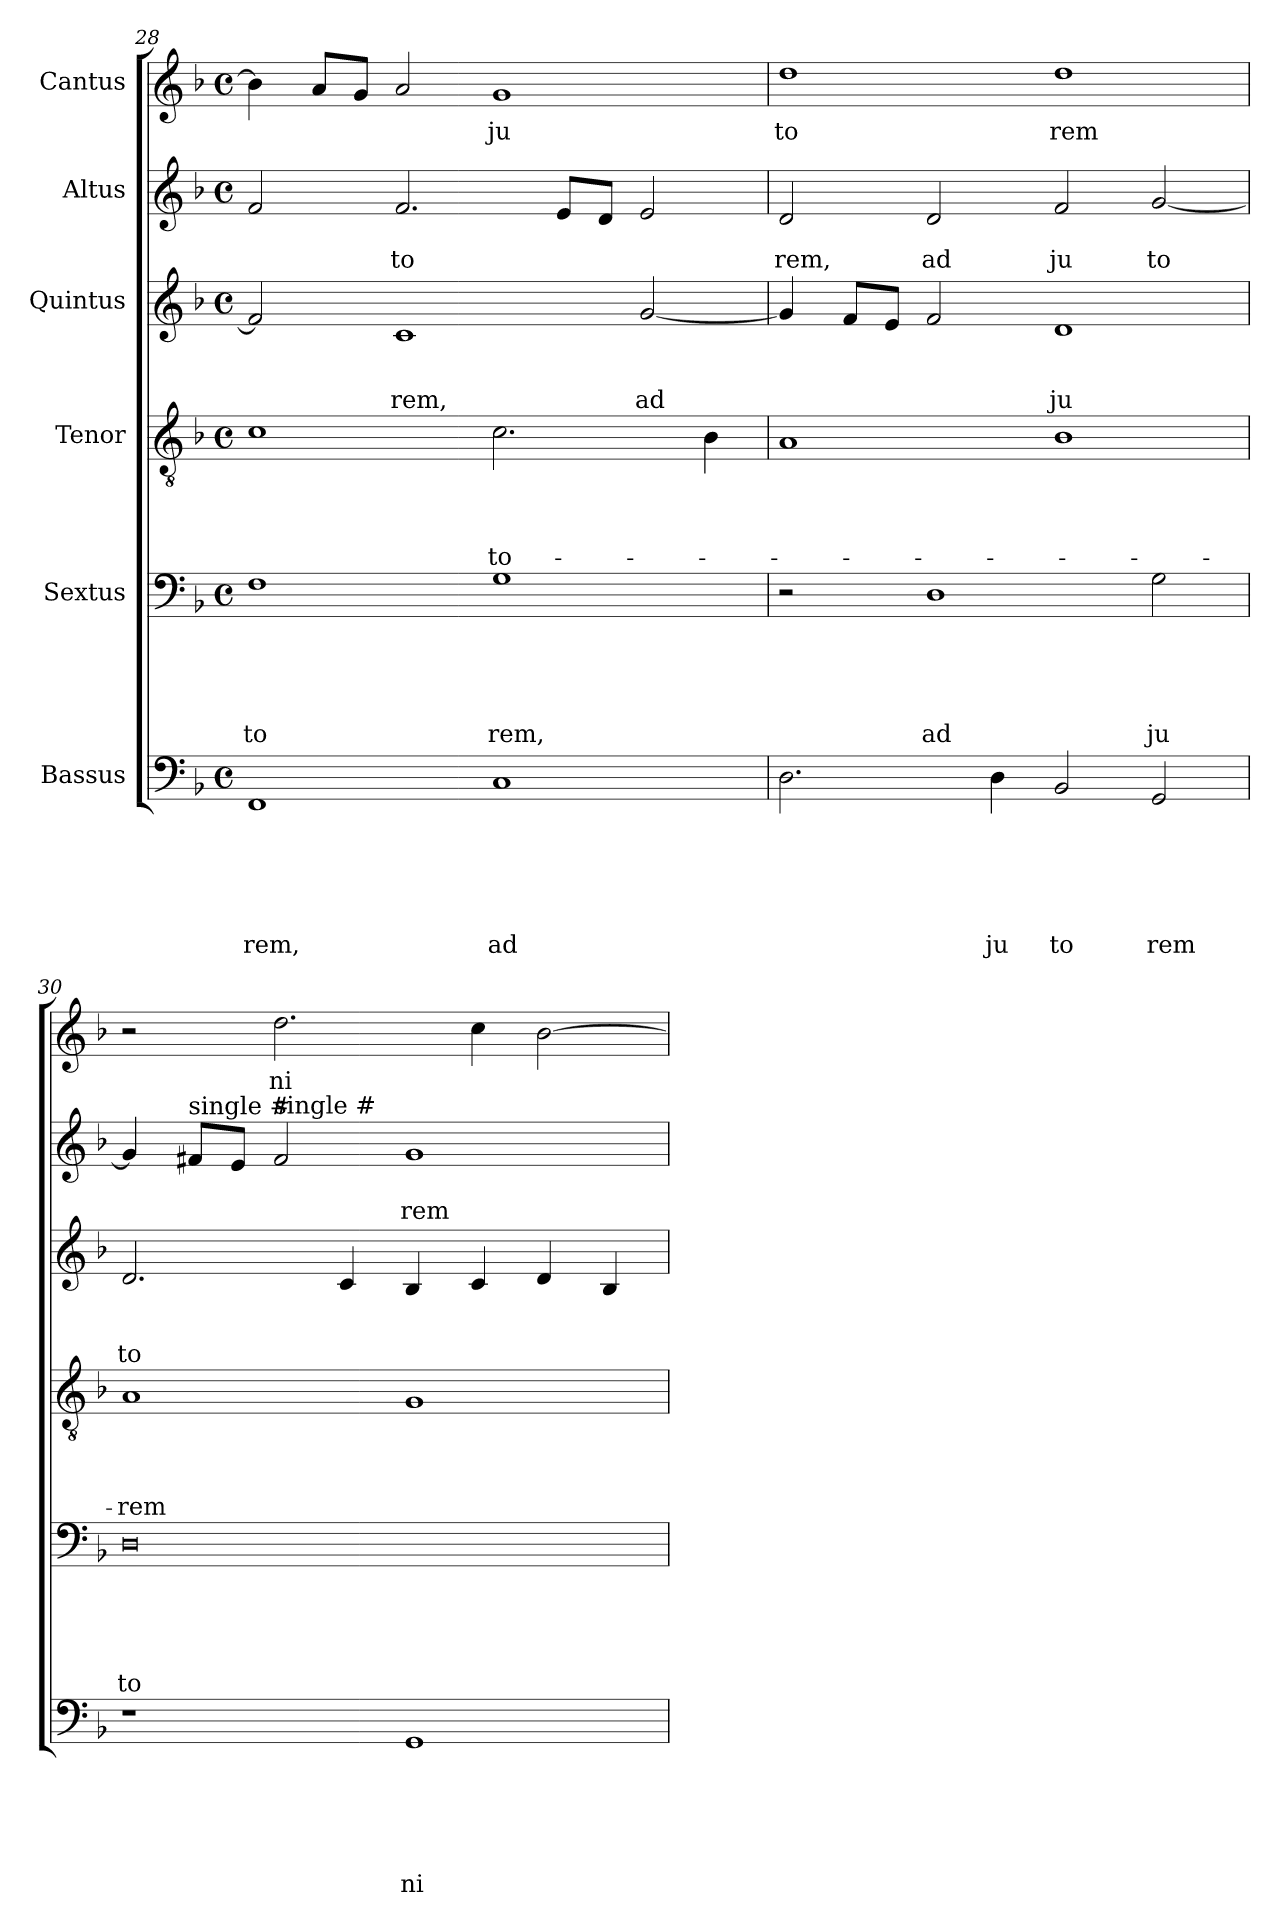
**kern	**text	**text	**text	**text	**text	**text	**kern	**text	**text	**text	**text	**text	**kern	**text	**text	**text	**text	**kern	**text	**text	**text	**kern	**text	**text	**kern	**text
*part6	*part6	*part6	*part6	*part6	*part6	*part6	*part5	*part5	*part5	*part5	*part5	*part5	*part4	*part4	*part4	*part4	*part4	*part3	*part3	*part3	*part3	*part2	*part2	*part2	*part1	*part1
*staff6	*staff6	*staff6	*staff6	*staff6	*staff6	*staff6	*staff5	*staff5	*staff5	*staff5	*staff5	*staff5	*staff4	*staff4	*staff4	*staff4	*staff4	*staff3	*staff3	*staff3	*staff3	*staff2	*staff2	*staff2	*staff1	*staff1
*I"Bassus	*	*	*	*	*	*	*I"Sextus	*	*	*	*	*	*I"Tenor	*	*	*	*	*I"Quintus	*	*	*	*I"Altus	*	*	*I"Cantus	*
*clefF4	*	*	*	*	*	*	*clefF4	*	*	*	*	*	*clefGv2	*	*	*	*	*clefG2	*	*	*	*clefG2	*	*	*clefG2	*
*k[b-]	*	*	*	*	*	*	*k[b-]	*	*	*	*	*	*k[b-]	*	*	*	*	*k[b-]	*	*	*	*k[b-]	*	*	*k[b-]	*
*F:	*	*	*	*	*	*	*F:	*	*	*	*	*	*F:	*	*	*	*	*F:	*	*	*	*F:	*	*	*F:	*
*M4/4	*	*	*	*	*	*	*M4/4	*	*	*	*	*	*M4/4	*	*	*	*	*M4/4	*	*	*	*M4/4	*	*	*M4/4	*
*met(c)	*	*	*	*	*	*	*met(c)	*	*	*	*	*	*met(c)	*	*	*	*	*met(c)	*	*	*	*met(c)	*	*	*met(c)	*
=28	=28	=28	=28	=28	=28	=28	=28	=28	=28	=28	=28	=28	=28	=28	=28	=28	=28	=28	=28	=28	=28	=28	=28	=28	=28	=28
!	!	!	!	!	!	!LO:LY:b	!	!	!	!	!	!LO:LY:b	!	!	!	!	!	!	!	!	!	!	!	!	!	!
1FF	.	.	.	.	.	rem,	1F	.	.	.	.	to	1c	.	.	.	.	2f/]	.	.	.	2f/	.	.	4b-\]	.
.	.	.	.	.	.	.	.	.	.	.	.	.	.	.	.	.	.	.	.	.	.	.	.	.	8a/L	.
.	.	.	.	.	.	.	.	.	.	.	.	.	.	.	.	.	.	.	.	.	.	.	.	.	8g/J	.
!	!	!	!	!	!	!	!	!	!	!	!	!	!	!	!	!	!	!	!	!	!LO:LY:b	!	!	!LO:LY:b	!	!
.	.	.	.	.	.	.	.	.	.	.	.	.	.	.	.	.	.	1c	.	.	rem,	2.f/	.	to	2a/	.
!	!	!	!	!	!	!LO:LY:b	!	!	!	!	!	!LO:LY:b	!	!	!	!	!LO:LY:b	!	!	!	!	!	!	!	!	!LO:LY:b
1C	.	.	.	.	.	ad	1G	.	.	.	.	rem,	2.c\	.	.	.	-to-	.	.	.	.	.	.	.	1g	ju
.	.	.	.	.	.	.	.	.	.	.	.	.	.	.	.	.	.	.	.	.	.	8e/L	.	.	.	.
.	.	.	.	.	.	.	.	.	.	.	.	.	.	.	.	.	.	.	.	.	.	8d/J	.	.	.	.
!	!	!	!	!	!	!	!	!	!	!	!	!	!	!	!	!	!	!	!	!	!LO:LY:b	!	!	!	!	!
.	.	.	.	.	.	.	.	.	.	.	.	.	.	.	.	.	.	[<2g/	.	.	ad	2e/	.	.	.	.
.	.	.	.	.	.	.	.	.	.	.	.	.	4B-\	.	.	.	.	.	.	.	.	.	.	.	.	.
=29!	=29!	=29!	=29!	=29!	=29!	=29!	=29!	=29!	=29!	=29!	=29!	=29!	=29!	=29!	=29!	=29!	=29!	=29!	=29!	=29!	=29!	=29!	=29!	=29!	=29!	=29!
!	!	!	!	!	!	!	!	!	!	!	!	!	!	!	!	!	!	!	!	!	!	!	!	!LO:LY:b	!	!LO:LY:b
2.D\	.	.	.	.	.	.	2r	.	.	.	.	.	1A	.	.	.	.	4g/]	.	.	.	2d/	.	rem,	1dd	to
.	.	.	.	.	.	.	.	.	.	.	.	.	.	.	.	.	.	8f/L	.	.	.	.	.	.	.	.
.	.	.	.	.	.	.	.	.	.	.	.	.	.	.	.	.	.	8e/J	.	.	.	.	.	.	.	.
!	!	!	!	!	!	!	!	!	!	!	!	!LO:LY:b	!	!	!	!	!	!	!	!	!	!	!	!LO:LY:b	!	!
.	.	.	.	.	.	.	1D	.	.	.	.	ad	.	.	.	.	.	2f/	.	.	.	2d/	.	ad	.	.
!	!	!	!	!	!	!LO:LY:b	!	!	!	!	!	!	!	!	!	!	!	!	!	!	!	!	!	!	!	!
4D\	.	.	.	.	.	ju	.	.	.	.	.	.	.	.	.	.	.	.	.	.	.	.	.	.	.	.
!	!	!	!	!	!	!LO:LY:b	!	!	!	!	!	!	!	!	!	!	!	!	!	!	!LO:LY:b	!	!	!LO:LY:b	!	!LO:LY:b
2BB-/	.	.	.	.	.	to	.	.	.	.	.	.	1B-	.	.	.	.	1d	.	.	ju	2f/	.	ju	1dd	rem
!	!	!	!	!	!	!LO:LY:b	!	!	!	!	!	!LO:LY:b	!	!	!	!	!	!	!	!	!	!	!	!LO:LY:b	!	!
2GG/	.	.	.	.	.	rem	2G\	.	.	.	.	ju	.	.	.	.	.	.	.	.	.	[<2g/	.	to	.	.
=30!	=30!	=30!	=30!	=30!	=30!	=30!	=30!	=30!	=30!	=30!	=30!	=30!	=30!	=30!	=30!	=30!	=30!	=30!	=30!	=30!	=30!	=30!	=30!	=30!	=30!	=30!
!	!	!	!	!	!	!	!	!	!	!	!	!LO:LY:b	!	!	!	!	!LO:LY:b	!	!	!	!LO:LY:b	!	!	!	!	!
1r	.	.	.	.	.	.	0D	.	.	.	.	to	1A	.	.	.	-rem	2.d/	.	.	to	4g/]	.	.	2r	.
!	!	!	!	!	!	!	!	!	!	!	!	!	!	!	!	!	!	!	!	!	!	!LO:TX:a:t=single #	!	!	!	!
.	.	.	.	.	.	.	.	.	.	.	.	.	.	.	.	.	.	.	.	.	.	8f#/L	.	.	.	.
.	.	.	.	.	.	.	.	.	.	.	.	.	.	.	.	.	.	.	.	.	.	8e/J	.	.	.	.
!	!	!	!	!	!	!	!	!	!	!	!	!	!	!	!	!	!	!	!	!	!	!LO:TX:a:t=single #	!	!	!	!
!	!	!	!	!	!	!	!	!	!	!	!	!	!	!	!	!	!	!	!	!	!	!	!	!	!	!LO:LY:b
.	.	.	.	.	.	.	.	.	.	.	.	.	.	.	.	.	.	.	.	.	.	2f#/	.	.	2.dd\	ni
.	.	.	.	.	.	.	.	.	.	.	.	.	.	.	.	.	.	4c/	.	.	.	.	.	.	.	.
!	!	!	!	!	!	!LO:LY:b	!	!	!	!	!	!	!	!	!	!	!	!	!	!	!	!	!	!LO:LY:b	!	!
1GG	.	.	.	.	.	ni	.	.	.	.	.	.	1G	.	.	.	.	4B-/	.	.	.	1g	.	rem	.	.
.	.	.	.	.	.	.	.	.	.	.	.	.	.	.	.	.	.	4c/	.	.	.	.	.	.	4cc\	.
.	.	.	.	.	.	.	.	.	.	.	.	.	.	.	.	.	.	4d/	.	.	.	.	.	.	[>2b-\	.
.	.	.	.	.	.	.	.	.	.	.	.	.	.	.	.	.	.	4B-/	.	.	.	.	.	.	.	.
=!	=!	=!	=!	=!	=!	=!	=!	=!	=!	=!	=!	=!	=!	=!	=!	=!	=!	=!	=!	=!	=!	=!	=!	=!	=!	=!
*-	*-	*-	*-	*-	*-	*-	*-	*-	*-	*-	*-	*-	*-	*-	*-	*-	*-	*-	*-	*-	*-	*-	*-	*-	*-	*-
